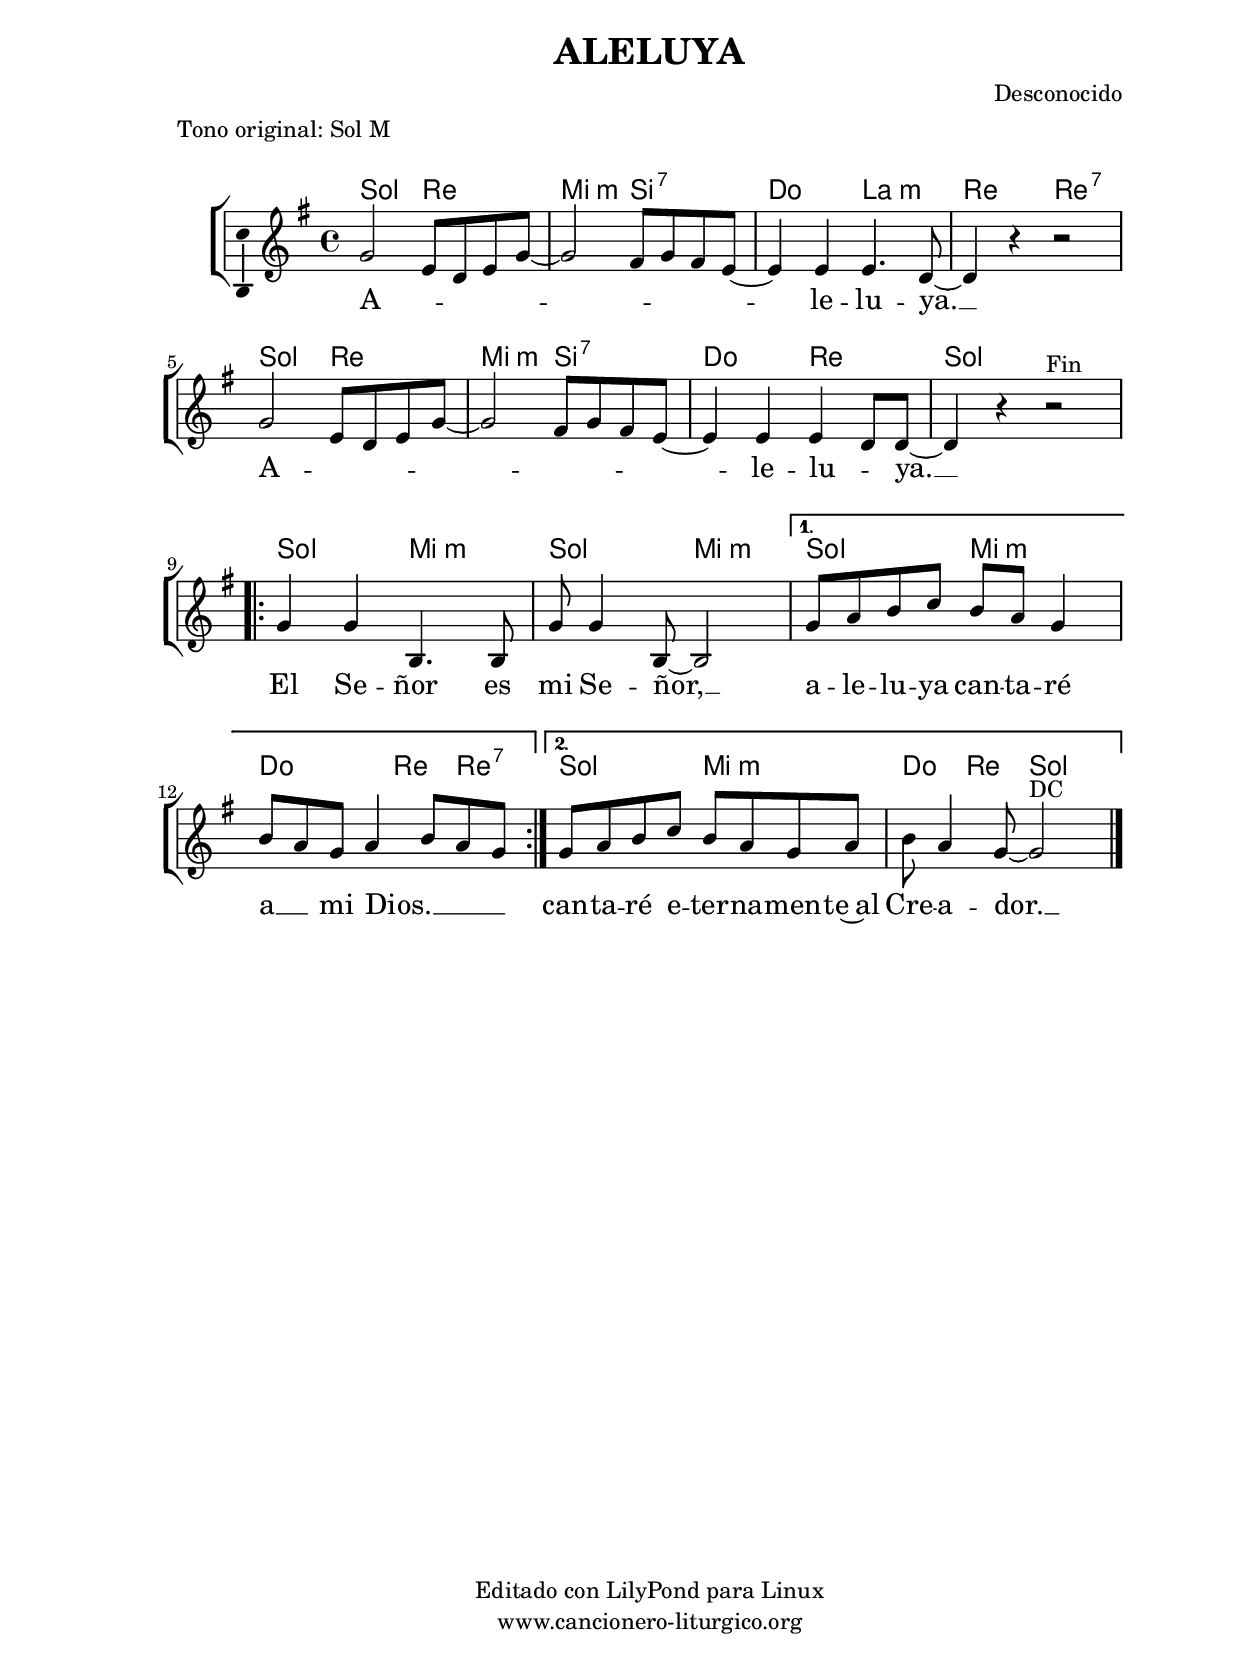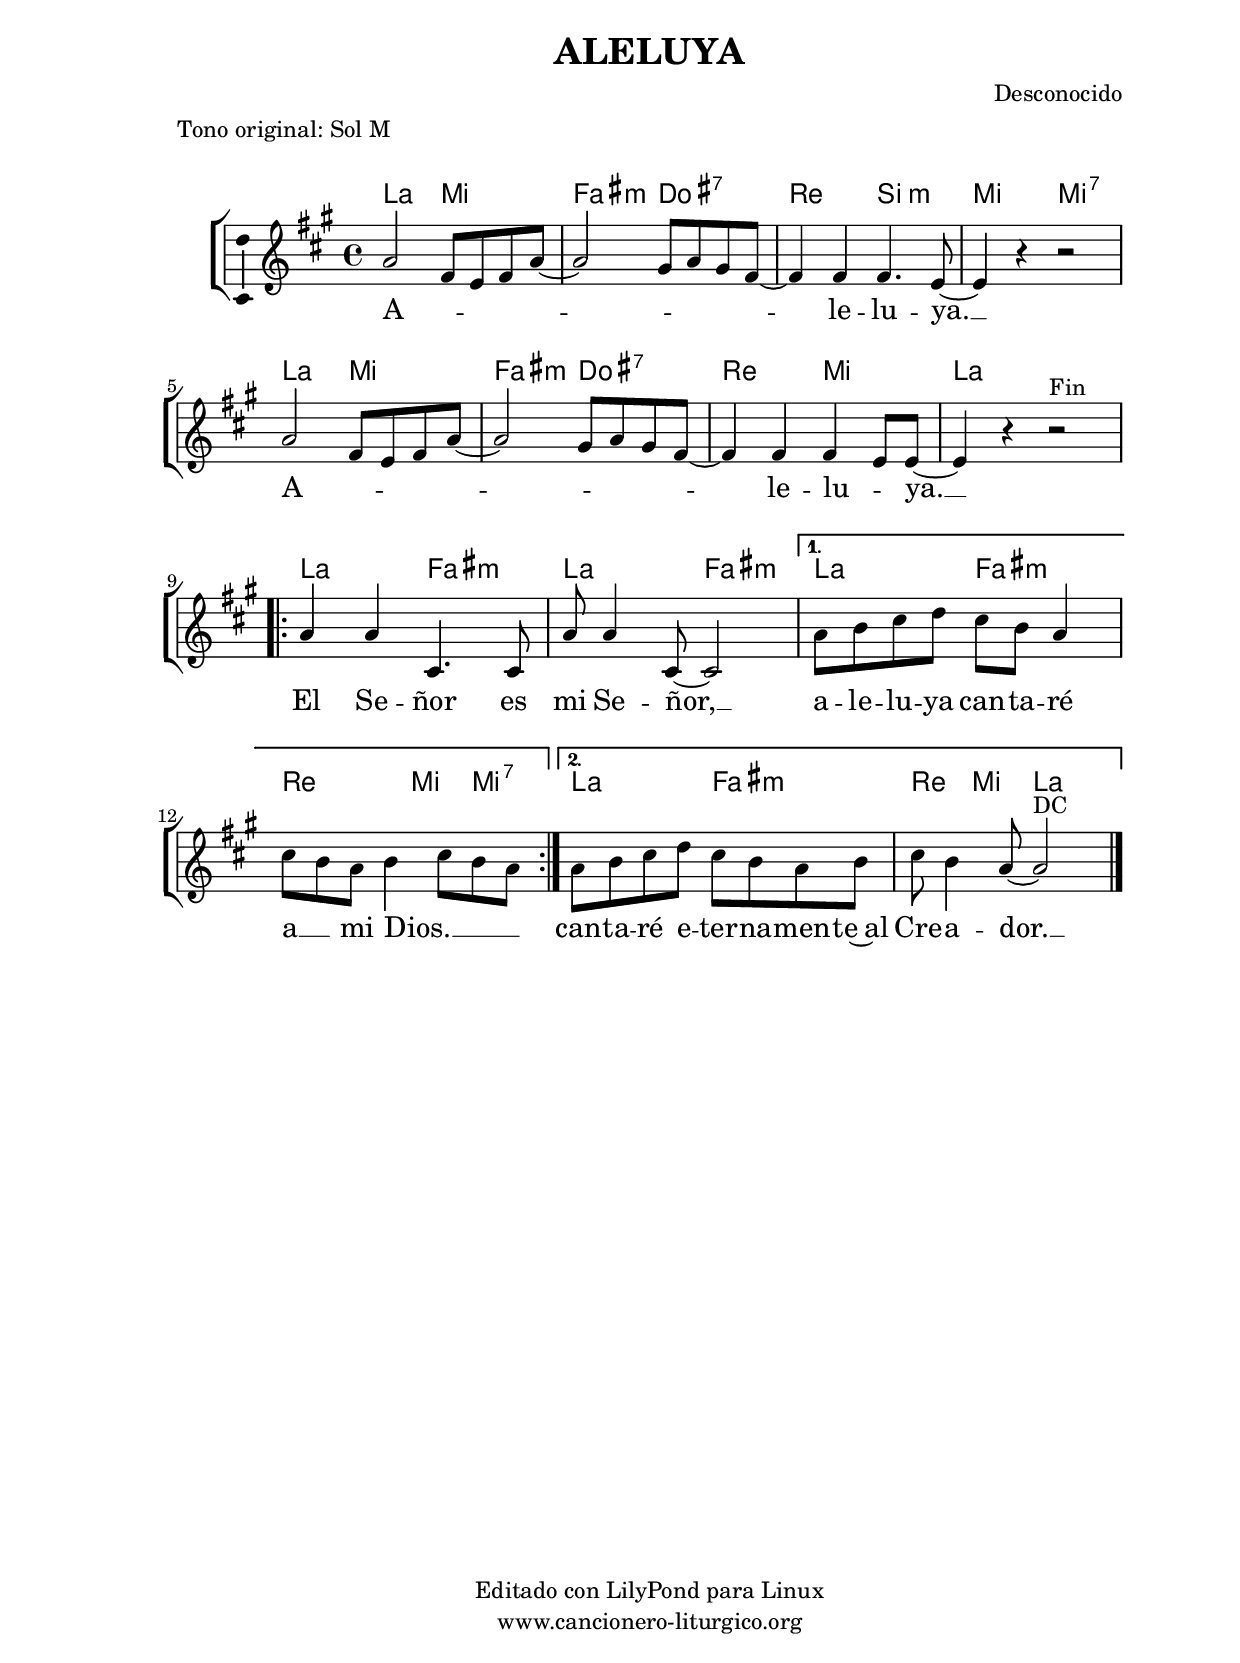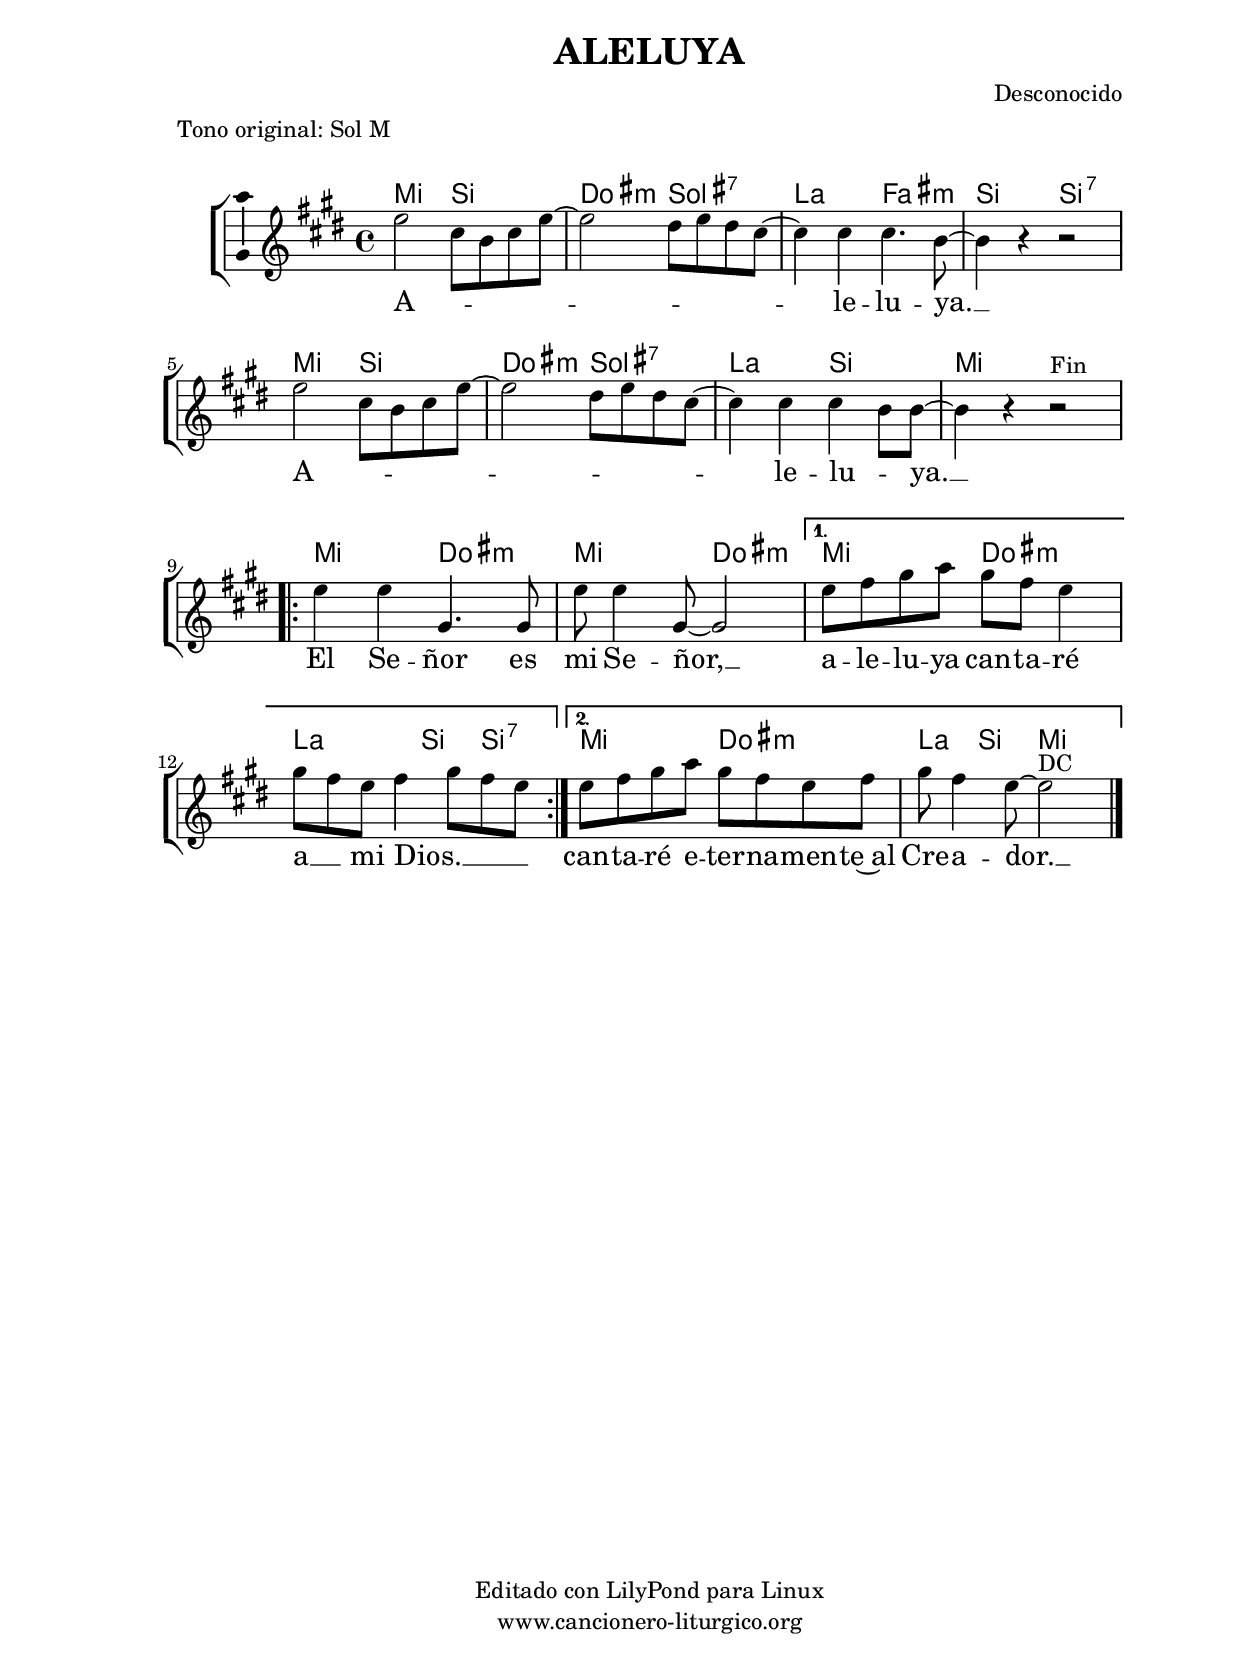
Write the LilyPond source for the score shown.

%
%para convertir .midi en .wav:
%timidity filename.midi -Ow -o finename.wav
%
%
%Para convertir de .wav a .mp3:
%lame -h -m j filename.wav
%
%
%para escuchar el midi:
%timidity nombrefichero.midi
%


%versión de lilypond para la que se ha escrito esta partitura:
\version "2.16.0"

	%Tamaño papel
	#(set-default-paper-size "a4")
	%Tamaño partitura
	#(set-global-staff-size 20)
	%No responde al pulsar sobre una nota
	#(ly:set-option 'point-and-click #f)

%parámetros del encabezamiento:
\header {
	title = "ALELUYA"
	subtitle = ""
	composer = "Desconocido"
	poet = ""
	meter = "Tono original: Sol M"
	arranger = ""
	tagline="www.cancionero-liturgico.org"
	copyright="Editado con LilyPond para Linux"
	}

%parámetros asociados al papel:
\paper  {
	oddHeaderMarkup = \markup {\fill-line { \on-the-fly #not-first-page \fromproperty #'header:title \on-the-fly #not-first-page \fromproperty #'header:composer }}
	evenHeaderMarkup = \markup {\fill-line { \fromproperty #'header:composer \fromproperty #'header:title }}
	#(set-paper-size "a4")
	print-page-number = ##f
	first-page-number = 1
	print-first-page-number = ##f
%	head-separation = 3.0 \cm
	top-margin = 2.0 \cm
	bottom-margin = 0.5\cm
%%%	bottom-margin = 0.0\cm
	left-margin = 3.0 \cm
	line-width = 16.0 \cm 
	indent = 8\mm
	interscoreline = 2.\mm
	between-system-space = 15\mm
%	para que las partituras no llenen la hoja:
	ragged-bottom = ##t
%	idem para la última hoja:
	ragged-last-bottom = ##f
%	para que las partituras llenen el ancho del papel:
	ragged-last = ##f
	after-title-space = 2.5 \cm
%page-count=1
%system-count=8

	%Flexible Vertical Spacing
%	markup-markup-spacing =
%	#'((basic-distance . 15) (minimum-distance . 15) (padding . 3))
	markup-system-spacing =
	#'((basic-distance . 15) (minimum-distance . 15) (padding . 3))
	system-system-spacing =
	#'((basic-distance . 15) (minimum-distance . 15) (padding . 3))
	score-system-spacing =
	#'((basic-distance . 15) (minimum-distance . 15) (padding . 5))
%	top-system-spacing = % header
%	#'((basic-distance . 8) (minimum-distance . 0) (padding . 0))
%	top-markup-spacing =
%	#'((basic-distance . 20) (minimum-distance . 20) (padding . 0))
	last-bottom-spacing = % footer
	#'((basic-distance . 5) (minimum-distance . 5) (padding . 0))
%	score-markup-spacing =
%	#'((basic-distance . 16) (minimum-distance . 13) (padding . 0))

	}


%parámetros que afectan a toda la partitura:
global =  {
	%clave de sol (G):
	\clef G
	%armadura:
%	\transpose a bes
	\key g \major
	\tempo 4=110
	\set Score.tempoHideNote = ##t
	}


acordes = {
	\italianChords
	\chordmode {
%	\transpose a bes
{

g2 d e:m b:7 c a:m d d:7
g2 d e:m b:7 c d g1
\repeat volta 2 {
g2 e:m g e:m
}
\alternative{
{
g2 e:m c d4 d:7
}
{
g2 e:m c4 d g2
}
}

	}
	}
}


melodia = 
%\transpose a bes
{
	\relative c''{

	\time 4/4

g2 e8 d e g~
g2 fis8 g fis e~
e4 e e4. d8~
d4 r4 r2
\break

g2 e8 d e g~
g2 fis8 g fis e~
e4 e e d8 d~
d4 r4 r2^"Fin"
%\bar "||"
\break

\repeat volta 2 {
g4 g b,4. b8
g'8 g4 b,8~b2
}
\alternative{
{
g'8 a b c b a g4
b8 a g a4 b8 a g
}
{
g8 a b c b a g a
b8 a4 g8~g2^"DC"
}
}

	\bar "|."
	}
	}


texto = \lyricmode {
A -- _ _ _ _ _ _ _ _ le -- lu -- ya. __
A -- _ _ _ _ _ _ _ _ le -- lu -- _ ya. __

El Se -- ñor es mi Se -- ñor, __
a -- le -- lu -- ya can -- ta -- ré a __ _ mi Dios. __ _ _ _
can -- ta -- ré e -- ter -- na -- men -- te~al Cre -- a -- dor. __

	}

acordesStaff = \context ChordNames = acordesStaff <<
	\set chordChanges = ##t
	\acordes
	>>


vozStaff = \context Voice = vozStaff
\with {\consists "Ambitus_engraver"}
<<
%	\set Staff.instrumentName = ""
%	\set Staff.shortInstrumentName = ""
%	\set Staff.midiInstrument = #"clarinet"
%	\set Staff.midiInstrument = #"cello"
	\set Staff.midiInstrument = #"flute"
%	\set Staff.midiInstrument = #"electric guitar (jazz)"
%	\set Staff.midiInstrument = #"english horn"
%	\set Staff.midiInstrument = #"violin"
%	\set Staff.midiInstrument = #"glockenspiel"
	\set Staff.midiMinimumVolume = #0.7
	\set Staff.midiMaximumVolume = #0.9
	\global
	\melodia
	>>


textoStaff = \context Lyrics = textoStaff <<
	\lyricsto vozStaff \texto
	>>


\book {
	\score {
		\context ChoirStaff {
			\override StaffGroup.SystemStartBracket #'collapse-height = #1
			\override Score.SystemStartBar #'collapse-height = #1
			<<
			\acordesStaff
			\vozStaff
			\textoStaff
			>>
			}
		\layout {
	    		\context {
				\Lyrics
				\override LyricText #'font-size = #2
				}
	   		 \context {
				\Score
				\override StaffSymbol #'staff-space = #(magstep +3)
				}
			}
		}
	\score {
		\unfoldRepeats
		\context ChoirStaff {
			<<
			\acordesStaff
			\vozStaff
			>>
			}
		\midi {
	  		\context {
	  			\Score
				tempoWholesPerMinute = #(ly:make-moment 70 4)
				}
			}
		}
	}



#(define output-suffix "C")
\book {
	\score {
		\context ChoirStaff {
			\override StaffGroup.SystemStartBracket #'collapse-height = #1
			\override Score.SystemStartBar #'collapse-height = #1
\transpose c d
			<<
			\acordesStaff
			\vozStaff
			\textoStaff
			>>
			}
		\layout {
	    		\context {
				\Lyrics
				\override LyricText #'font-size = #2
				}
	   		 \context {
				\Score
				\override StaffSymbol #'staff-space = #(magstep +3)
				}
			}
		}
	}

#(define output-suffix "S")
\book {
	\score {
		\context ChoirStaff {
			\override StaffGroup.SystemStartBracket #'collapse-height = #1
			\override Score.SystemStartBar #'collapse-height = #1
\transpose c a
			<<
			\acordesStaff
			\vozStaff
			\textoStaff
			>>
			}
		\layout {
	    		\context {
				\Lyrics
				\override LyricText #'font-size = #2
				}
	   		 \context {
				\Score
				\override StaffSymbol #'staff-space = #(magstep +3)
				}
			}
		}
	}


